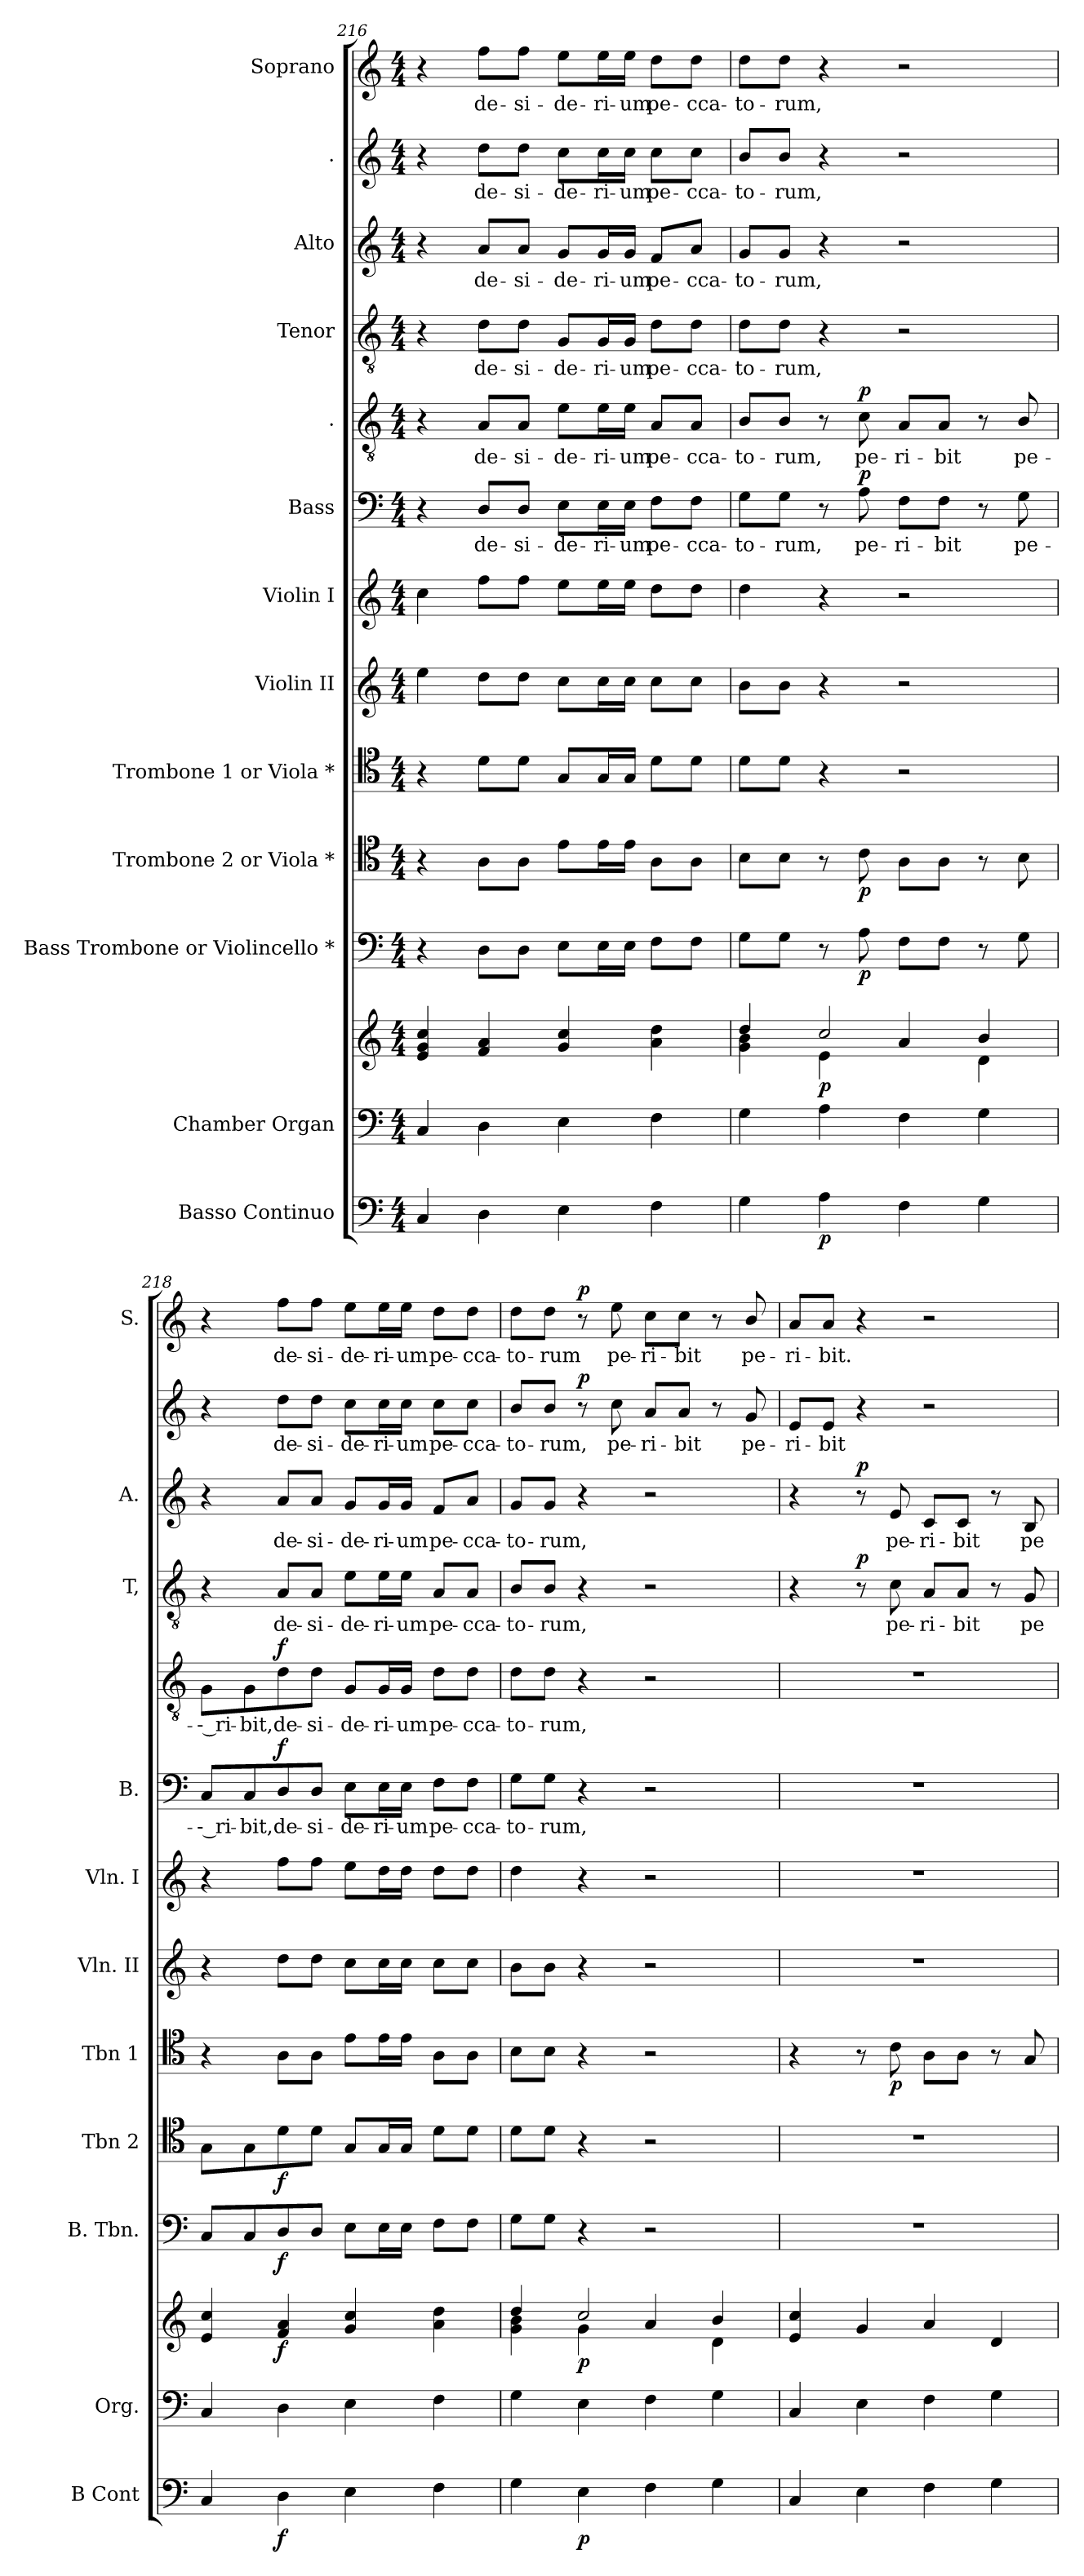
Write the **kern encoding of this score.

**kern	**dynam	**kern	**kern	**dynam	**kern	**dynam	**kern	**dynam	**kern	**dynam	**kern	**kern	**kern	**text	**dynam	**kern	**text	**dynam	**kern	**text	**dynam	**kern	**text	**dynam	**kern	**text	**dynam	**kern	**text	**dynam
*part13	*part13	*part12	*part12	*part12	*part11	*part11	*part10	*part10	*part9	*part9	*part8	*part7	*part6	*part6	*part6	*part5	*part5	*part5	*part4	*part4	*part4	*part3	*part3	*part3	*part2	*part2	*part2	*part1	*part1	*part1
*staff14	*staff14	*staff13	*staff12	*staff12/13	*staff11	*staff11	*staff10	*staff10	*staff9	*staff9	*staff8	*staff7	*staff6	*staff6	*staff6	*staff5	*staff5	*staff5	*staff4	*staff4	*staff4	*staff3	*staff3	*staff3	*staff2	*staff2	*staff2	*staff1	*staff1	*staff1
*I"Basso  Continuo	*	*I"Chamber  Organ	*	*	*I"Bass Trombone or Violincello *	*	*I"Trombone 2 or Viola *	*	*I"Trombone 1 or Viola *	*	*I"Violin II	*I"Violin I	*I"Bass	*	*	*I".	*	*	*I"Tenor	*	*	*I"Alto	*	*	*I".	*	*	*I"Soprano	*	*
*I'B Cont	*	*I'Org.	*	*	*I'B. Tbn.	*	*I'Tbn 2	*	*I'Tbn 1	*	*I'Vln. II	*I'Vln. I	*I'B.	*	*	*	*	*	*I'T,	*	*	*I'A.	*	*	*	*	*	*I'S.	*	*
*clefF4	*	*clefF4	*clefG2	*	*clefF4	*	*clefC4	*	*clefC4	*	*clefG2	*clefG2	*clefF4	*	*	*clefGv2	*	*	*clefGv2	*	*	*clefG2	*	*	*clefG2	*	*	*clefG2	*	*
*ITrd7c12	*	*	*	*	*	*	*	*	*	*	*	*	*	*	*	*ITrd7c12	*	*	*ITrd7c12	*	*	*	*	*	*	*	*	*	*	*
*k[]	*	*k[]	*k[]	*	*k[]	*	*k[]	*	*k[]	*	*k[]	*k[]	*k[]	*	*	*k[]	*	*	*k[]	*	*	*k[]	*	*	*k[]	*	*	*k[]	*	*
*M4/4	*	*M4/4	*M4/4	*	*M4/4	*	*M4/4	*	*M4/4	*	*M4/4	*M4/4	*M4/4	*	*	*M4/4	*	*	*M4/4	*	*	*M4/4	*	*	*M4/4	*	*	*M4/4	*	*
=216	=216	=216	=216	=216	=216	=216	=216	=216	=216	=216	=216	=216	=216	=216	=216	=216	=216	=216	=216	=216	=216	=216	=216	=216	=216	=216	=216	=216	=216	=216
4CC/	.	4C/	4e/ 4g/ 4cc/	.	4r	.	4r	.	4r	.	4ee\	4cc\	4r	.	.	4r	.	.	4r	.	.	4r	.	.	4r	.	.	4r	.	.
!	!	!	!	!	!	!	!	!	!	!	!	!	!	!LO:LY:b	!	!	!LO:LY:b	!	!	!LO:LY:b	!	!	!LO:LY:b	!	!	!LO:LY:b	!	!	!LO:LY:b	!
4DD\	.	4D\	4f/ 4a/	.	8D\L	.	8A\L	.	8d\L	.	8dd\L	8ff\L	8D/L	de-	.	8AA/L	de-	.	8D\L	de-	.	8a/L	de-	.	8dd\L	de-	.	8ff\L	de-	.
!	!	!	!	!	!	!	!	!	!	!	!	!	!	!LO:LY:b	!	!	!LO:LY:b	!	!	!LO:LY:b	!	!	!LO:LY:b	!	!	!LO:LY:b	!	!	!LO:LY:b	!
.	.	.	.	.	8D\J	.	8A\J	.	8d\J	.	8dd\J	8ff\J	8D/J	-si-	.	8AA/J	-si-	.	8D\J	-si-	.	8a/J	-si-	.	8dd\J	-si-	.	8ff\J	-si-	.
!	!	!	!	!	!	!	!	!	!	!	!	!	!	!LO:LY:b	!	!	!LO:LY:b	!	!	!LO:LY:b	!	!	!LO:LY:b	!	!	!LO:LY:b	!	!	!LO:LY:b	!
4EE\	.	4E\	4g/ 4cc/	.	8E\L	.	8e\L	.	8G/L	.	8cc\L	8ee\L	8E\L	-de-	.	8E\L	-de-	.	8GG/L	-de-	.	8g/L	-de-	.	8cc\L	-de-	.	8ee\L	-de-	.
!	!	!	!	!	!	!	!	!	!	!	!	!	!	!LO:LY:b	!	!	!LO:LY:b	!	!	!LO:LY:b	!	!	!LO:LY:b	!	!	!LO:LY:b	!	!	!LO:LY:b	!
.	.	.	.	.	16E\L	.	16e\L	.	16G/L	.	16cc\L	16ee\L	16E\L	-ri-	.	16E\L	-ri-	.	16GG/L	-ri-	.	16g/L	-ri-	.	16cc\L	-ri-	.	16ee\L	-ri-	.
!	!	!	!	!	!	!	!	!	!	!	!	!	!	!LO:LY:b	!	!	!LO:LY:b	!	!	!LO:LY:b	!	!	!LO:LY:b	!	!	!LO:LY:b	!	!	!LO:LY:b	!
.	.	.	.	.	16E\JJ	.	16e\JJ	.	16G/JJ	.	16cc\JJ	16ee\JJ	16E\JJ	-um	.	16E\JJ	-um	.	16GG/JJ	-um	.	16g/JJ	-um	.	16cc\JJ	-um	.	16ee\JJ	-um	.
!	!	!	!	!	!	!	!	!	!	!	!	!	!	!LO:LY:b	!	!	!LO:LY:b	!	!	!LO:LY:b	!	!	!LO:LY:b	!	!	!LO:LY:b	!	!	!LO:LY:b	!
4FF\	.	4F\	4a\ 4dd\	.	8F\L	.	8A\L	.	8d\L	.	8cc\L	8dd\L	8F\L	pe-	.	8AA/L	pe-	.	8D\L	pe-	.	8f/L	pe-	.	8cc\L	pe-	.	8dd\L	pe-	.
!	!	!	!	!	!	!	!	!	!	!	!	!	!	!LO:LY:b	!	!	!LO:LY:b	!	!	!LO:LY:b	!	!	!LO:LY:b	!	!	!LO:LY:b	!	!	!LO:LY:b	!
.	.	.	.	.	8F\J	.	8A\J	.	8d\J	.	8cc\J	8dd\J	8F\J	-cca-	.	8AA/J	-cca-	.	8D\J	-cca-	.	8a/J	-cca-	.	8cc\J	-cca-	.	8dd\J	-cca-	.
=217	=217	=217	=217	=217	=217	=217	=217	=217	=217	=217	=217	=217	=217	=217	=217	=217	=217	=217	=217	=217	=217	=217	=217	=217	=217	=217	=217	=217	=217	=217
*	*	*	*^	*	*	*	*	*	*	*	*	*	*	*	*	*	*	*	*	*	*	*	*	*	*	*	*	*	*	*
!	!	!	!	!	!	!	!	!	!	!	!	!	!	!	!LO:LY:b	!	!	!LO:LY:b	!	!	!LO:LY:b	!	!	!LO:LY:b	!	!	!LO:LY:b	!	!	!LO:LY:b	!
4GG\	.	4G\	4dd/	4g\ 4b\	.	8G\L	.	8B\L	.	8d\L	.	8b\L	4dd\	8G\L	-to-	.	8BB/L	-to-	.	8D\L	-to-	.	8g/L	-to-	.	8b/L	-to-	.	8dd\L	-to-	.
!	!	!	!	!	!	!	!	!	!	!	!	!	!	!	!LO:LY:b	!	!	!LO:LY:b	!	!	!LO:LY:b	!	!	!LO:LY:b	!	!	!LO:LY:b	!	!	!LO:LY:b	!
.	.	.	.	.	.	8G\J	.	8B\J	.	8d\J	.	8b\J	.	8G\J	-rum,	.	8BB/J	-rum,	.	8D\J	-rum,	.	8g/J	-rum,	.	8b/J	-rum,	.	8dd\J	-rum,	.
!	!LO:DY:b	!	!	!	!LO:DY:b	!	!	!	!	!	!	!	!	!	!	!	!	!	!	!	!	!	!	!	!	!	!	!	!	!	!
4AA\	p	4A\	2cc/	4e\	p	8r	.	8r	.	4r	.	4r	4r	8r	.	.	8r	.	.	4r	.	.	4r	.	.	4r	.	.	4r	.	.
!	!	!	!	!	!	!	!LO:DY:b	!	!LO:DY:b	!	!	!	!	!	!LO:LY:b	!LO:DY:b	!	!LO:LY:b	!LO:DY:b	!	!	!	!	!	!	!	!	!	!	!	!
.	.	.	.	.	.	8A\	p	8c\	p	.	.	.	.	8A\	pe-	p	8C\	pe-	p	.	.	.	.	.	.	.	.	.	.	.	.
!	!	!	!	!	!	!	!	!	!	!	!	!	!	!	!LO:LY:b	!	!	!LO:LY:b	!	!	!	!	!	!	!	!	!	!	!	!	!
4FF\	.	4F\	.	4a/	.	8F\L	.	8A\L	.	2r	.	2r	2r	8F\L	-ri-	.	8AA/L	-ri-	.	2r	.	.	2r	.	.	2r	.	.	2r	.	.
!	!	!	!	!	!	!	!	!	!	!	!	!	!	!	!LO:LY:b	!	!	!LO:LY:b	!	!	!	!	!	!	!	!	!	!	!	!	!
.	.	.	.	.	.	8F\J	.	8A\J	.	.	.	.	.	8F\J	-bit	.	8AA/J	-bit	.	.	.	.	.	.	.	.	.	.	.	.	.
4GG\	.	4G\	4b/	4d\	.	8r	.	8r	.	.	.	.	.	8r	.	.	8r	.	.	.	.	.	.	.	.	.	.	.	.	.	.
!	!	!	!	!	!	!	!	!	!	!	!	!	!	!	!LO:LY:b	!	!	!LO:LY:b	!	!	!	!	!	!	!	!	!	!	!	!	!
.	.	.	.	.	.	8G\	.	8B\	.	.	.	.	.	8G\	pe-	.	8BB/	pe-	.	.	.	.	.	.	.	.	.	.	.	.	.
*	*	*	*v	*v	*	*	*	*	*	*	*	*	*	*	*	*	*	*	*	*	*	*	*	*	*	*	*	*	*	*	*
!!LO:PB:g=z
=218	=218	=218	=218	=218	=218	=218	=218	=218	=218	=218	=218	=218	=218	=218	=218	=218	=218	=218	=218	=218	=218	=218	=218	=218	=218	=218	=218	=218	=218	=218
!	!	!	!	!	!	!	!	!	!	!	!	!	!	!LO:LY:b	!	!	!LO:LY:b	!	!	!	!	!	!	!	!	!	!	!	!	!
4CC/	.	4C/	4e/ 4cc/	.	8C/L	.	8G\L	.	4r	.	4r	4r	8C/L	-- ri-	.	8GG\L	-- ri-	.	4r	.	.	4r	.	.	4r	.	.	4r	.	.
!	!	!	!	!	!	!	!	!	!	!	!	!	!	!LO:LY:b	!	!	!LO:LY:b	!	!	!	!	!	!	!	!	!	!	!	!	!
.	.	.	.	.	8C/	.	8G\	.	.	.	.	.	8C/	-bit,	.	8GG\	-bit,	.	.	.	.	.	.	.	.	.	.	.	.	.
!	!LO:DY:b	!	!	!LO:DY:b	!	!LO:DY:b	!	!LO:DY:b	!	!	!	!	!	!LO:LY:b	!LO:DY:b	!	!LO:LY:b	!LO:DY:b	!	!LO:LY:b	!	!	!LO:LY:b	!	!	!LO:LY:b	!	!	!LO:LY:b	!
4DD\	f	4D\	4f/ 4a/	f	8D/	f	8d\	f	8A\L	.	8dd\L	8ff\L	8D/	de-	f	8D\	de-	f	8AA/L	de-	.	8a/L	de-	.	8dd\L	de-	.	8ff\L	de-	.
!	!	!	!	!	!	!	!	!	!	!	!	!	!	!LO:LY:b	!	!	!LO:LY:b	!	!	!LO:LY:b	!	!	!LO:LY:b	!	!	!LO:LY:b	!	!	!LO:LY:b	!
.	.	.	.	.	8D/J	.	8d\J	.	8A\J	.	8dd\J	8ff\J	8D/J	-si-	.	8D\J	-si-	.	8AA/J	-si-	.	8a/J	-si-	.	8dd\J	-si-	.	8ff\J	-si-	.
!	!	!	!	!	!	!	!	!	!	!	!	!	!	!LO:LY:b	!	!	!LO:LY:b	!	!	!LO:LY:b	!	!	!LO:LY:b	!	!	!LO:LY:b	!	!	!LO:LY:b	!
4EE\	.	4E\	4g/ 4cc/	.	8E\L	.	8G/L	.	8e\L	.	8cc\L	8ee\L	8E\L	-de-	.	8GG/L	-de-	.	8E\L	-de-	.	8g/L	-de-	.	8cc\L	-de-	.	8ee\L	-de-	.
!	!	!	!	!	!	!	!	!	!	!	!	!	!	!LO:LY:b	!	!	!LO:LY:b	!	!	!LO:LY:b	!	!	!LO:LY:b	!	!	!LO:LY:b	!	!	!LO:LY:b	!
.	.	.	.	.	16E\L	.	16G/L	.	16e\L	.	16cc\L	16dd\L	16E\L	-ri-	.	16GG/L	-ri-	.	16E\L	-ri-	.	16g/L	-ri-	.	16cc\L	-ri-	.	16ee\L	-ri-	.
!	!	!	!	!	!	!	!	!	!	!	!	!	!	!LO:LY:b	!	!	!LO:LY:b	!	!	!LO:LY:b	!	!	!LO:LY:b	!	!	!LO:LY:b	!	!	!LO:LY:b	!
.	.	.	.	.	16E\JJ	.	16G/JJ	.	16e\JJ	.	16cc\JJ	16dd\JJ	16E\JJ	-um	.	16GG/JJ	-um	.	16E\JJ	-um	.	16g/JJ	-um	.	16cc\JJ	-um	.	16ee\JJ	-um	.
!	!	!	!	!	!	!	!	!	!	!	!	!	!	!LO:LY:b	!	!	!LO:LY:b	!	!	!LO:LY:b	!	!	!LO:LY:b	!	!	!LO:LY:b	!	!	!LO:LY:b	!
4FF\	.	4F\	4a\ 4dd\	.	8F\L	.	8d\L	.	8A\L	.	8cc\L	8dd\L	8F\L	pe-	.	8D\L	pe-	.	8AA/L	pe-	.	8f/L	pe-	.	8cc\L	pe-	.	8dd\L	pe-	.
!	!	!	!	!	!	!	!	!	!	!	!	!	!	!LO:LY:b	!	!	!LO:LY:b	!	!	!LO:LY:b	!	!	!LO:LY:b	!	!	!LO:LY:b	!	!	!LO:LY:b	!
.	.	.	.	.	8F\J	.	8d\J	.	8A\J	.	8cc\J	8dd\J	8F\J	-cca-	.	8D\J	-cca-	.	8AA/J	-cca-	.	8a/J	-cca-	.	8cc\J	-cca-	.	8dd\J	-cca-	.
=219	=219	=219	=219	=219	=219	=219	=219	=219	=219	=219	=219	=219	=219	=219	=219	=219	=219	=219	=219	=219	=219	=219	=219	=219	=219	=219	=219	=219	=219	=219
*	*	*	*^	*	*	*	*	*	*	*	*	*	*	*	*	*	*	*	*	*	*	*	*	*	*	*	*	*	*	*
!	!	!	!	!	!	!	!	!	!	!	!	!	!	!	!LO:LY:b	!	!	!LO:LY:b	!	!	!LO:LY:b	!	!	!LO:LY:b	!	!	!LO:LY:b	!	!	!LO:LY:b	!
4GG\	.	4G\	4dd/	4g\ 4b\	.	8G\L	.	8d\L	.	8B\L	.	8b\L	4dd\	8G\L	-to-	.	8D\L	-to-	.	8BB/L	-to-	.	8g/L	-to-	.	8b/L	-to-	.	8dd\L	-to-	.
!	!	!	!	!	!	!	!	!	!	!	!	!	!	!	!LO:LY:b	!	!	!LO:LY:b	!	!	!LO:LY:b	!	!	!LO:LY:b	!	!	!LO:LY:b	!	!	!LO:LY:b	!
.	.	.	.	.	.	8G\J	.	8d\J	.	8B\J	.	8b\J	.	8G\J	-rum,	.	8D\J	-rum,	.	8BB/J	-rum,	.	8g/J	-rum,	.	8b/J	-rum,	.	8dd\J	-rum	.
!	!LO:DY:b	!	!	!	!LO:DY:b	!	!	!	!	!	!	!	!	!	!	!	!	!	!	!	!	!	!	!	!	!	!	!LO:DY:b	!	!	!LO:DY:b
4EE\	p	4E\	2cc/	4g\	p	4r	.	4r	.	4r	.	4r	4r	4r	.	.	4r	.	.	4r	.	.	4r	.	.	8r	.	p	8r	.	p
!	!	!	!	!	!	!	!	!	!	!	!	!	!	!	!	!	!	!	!	!	!	!	!	!	!	!	!LO:LY:b	!	!	!LO:LY:b	!
.	.	.	.	.	.	.	.	.	.	.	.	.	.	.	.	.	.	.	.	.	.	.	.	.	.	8cc\	pe-	.	8ee\	pe-	.
!	!	!	!	!	!	!	!	!	!	!	!	!	!	!	!	!	!	!	!	!	!	!	!	!	!	!	!LO:LY:b	!	!	!LO:LY:b	!
4FF\	.	4F\	.	4a/	.	2r	.	2r	.	2r	.	2r	2r	2r	.	.	2r	.	.	2r	.	.	2r	.	.	8a/L	-ri-	.	8cc\L	-ri-	.
!	!	!	!	!	!	!	!	!	!	!	!	!	!	!	!	!	!	!	!	!	!	!	!	!	!	!	!LO:LY:b	!	!	!LO:LY:b	!
.	.	.	.	.	.	.	.	.	.	.	.	.	.	.	.	.	.	.	.	.	.	.	.	.	.	8a/J	-bit	.	8cc\J	-bit	.
4GG\	.	4G\	4b/	4d\	.	.	.	.	.	.	.	.	.	.	.	.	.	.	.	.	.	.	.	.	.	8r	.	.	8r	.	.
!	!	!	!	!	!	!	!	!	!	!	!	!	!	!	!	!	!	!	!	!	!	!	!	!	!	!	!LO:LY:b	!	!	!LO:LY:b	!
.	.	.	.	.	.	.	.	.	.	.	.	.	.	.	.	.	.	.	.	.	.	.	.	.	.	8g/	pe-	.	8b/	pe-	.
*	*	*	*v	*v	*	*	*	*	*	*	*	*	*	*	*	*	*	*	*	*	*	*	*	*	*	*	*	*	*	*	*
=220	=220	=220	=220	=220	=220	=220	=220	=220	=220	=220	=220	=220	=220	=220	=220	=220	=220	=220	=220	=220	=220	=220	=220	=220	=220	=220	=220	=220	=220	=220
!	!	!	!	!	!	!	!	!	!	!	!	!	!	!	!	!	!	!	!	!	!	!	!	!	!	!LO:LY:b	!	!	!LO:LY:b	!
4CC/	.	4C/	4e/ 4cc/	.	1r	.	1r	.	4r	.	1r	1r	1r	.	.	1r	.	.	4r	.	.	4r	.	.	8e/L	-ri-	.	8a/L	-ri-	.
!	!	!	!	!	!	!	!	!	!	!	!	!	!	!	!	!	!	!	!	!	!	!	!	!	!	!LO:LY:b	!	!	!LO:LY:b	!
.	.	.	.	.	.	.	.	.	.	.	.	.	.	.	.	.	.	.	.	.	.	.	.	.	8e/J	-bit	.	8a/J	-bit.	.
!	!	!	!	!	!	!	!	!	!	!	!	!	!	!	!	!	!	!	!	!	!LO:DY:b	!	!	!LO:DY:b	!	!	!	!	!	!
4EE\	.	4E\	4g/	.	.	.	.	.	8r	.	.	.	.	.	.	.	.	.	8r	.	p	8r	.	p	4r	.	.	4r	.	.
!	!	!	!	!	!	!	!	!	!	!LO:DY:b	!	!	!	!	!	!	!	!	!	!LO:LY:b	!	!	!LO:LY:b	!	!	!	!	!	!	!
.	.	.	.	.	.	.	.	.	8c\	p	.	.	.	.	.	.	.	.	8C\	pe-	.	8e/	pe-	.	.	.	.	.	.	.
!	!	!	!	!	!	!	!	!	!	!	!	!	!	!	!	!	!	!	!	!LO:LY:b	!	!	!LO:LY:b	!	!	!	!	!	!	!
4FF\	.	4F\	4a/	.	.	.	.	.	8A\L	.	.	.	.	.	.	.	.	.	8AA/L	-ri-	.	8c/L	-ri-	.	2r	.	.	2r	.	.
!	!	!	!	!	!	!	!	!	!	!	!	!	!	!	!	!	!	!	!	!LO:LY:b	!	!	!LO:LY:b	!	!	!	!	!	!	!
.	.	.	.	.	.	.	.	.	8A\J	.	.	.	.	.	.	.	.	.	8AA/J	-bit	.	8c/J	-bit	.	.	.	.	.	.	.
4GG\	.	4G\	4d/	.	.	.	.	.	8r	.	.	.	.	.	.	.	.	.	8r	.	.	8r	.	.	.	.	.	.	.	.
!	!	!	!	!	!	!	!	!	!	!	!	!	!	!	!	!	!	!	!	!LO:LY:b	!	!	!LO:LY:b	!	!	!	!	!	!	!
.	.	.	.	.	.	.	.	.	8G/	.	.	.	.	.	.	.	.	.	8GG/	pe-	.	8B/	pe-	.	.	.	.	.	.	.
=	=	=	=	=	=	=	=	=	=	=	=	=	=	=	=	=	=	=	=	=	=	=	=	=	=	=	=	=	=	=
*-	*-	*-	*-	*-	*-	*-	*-	*-	*-	*-	*-	*-	*-	*-	*-	*-	*-	*-	*-	*-	*-	*-	*-	*-	*-	*-	*-	*-	*-	*-
